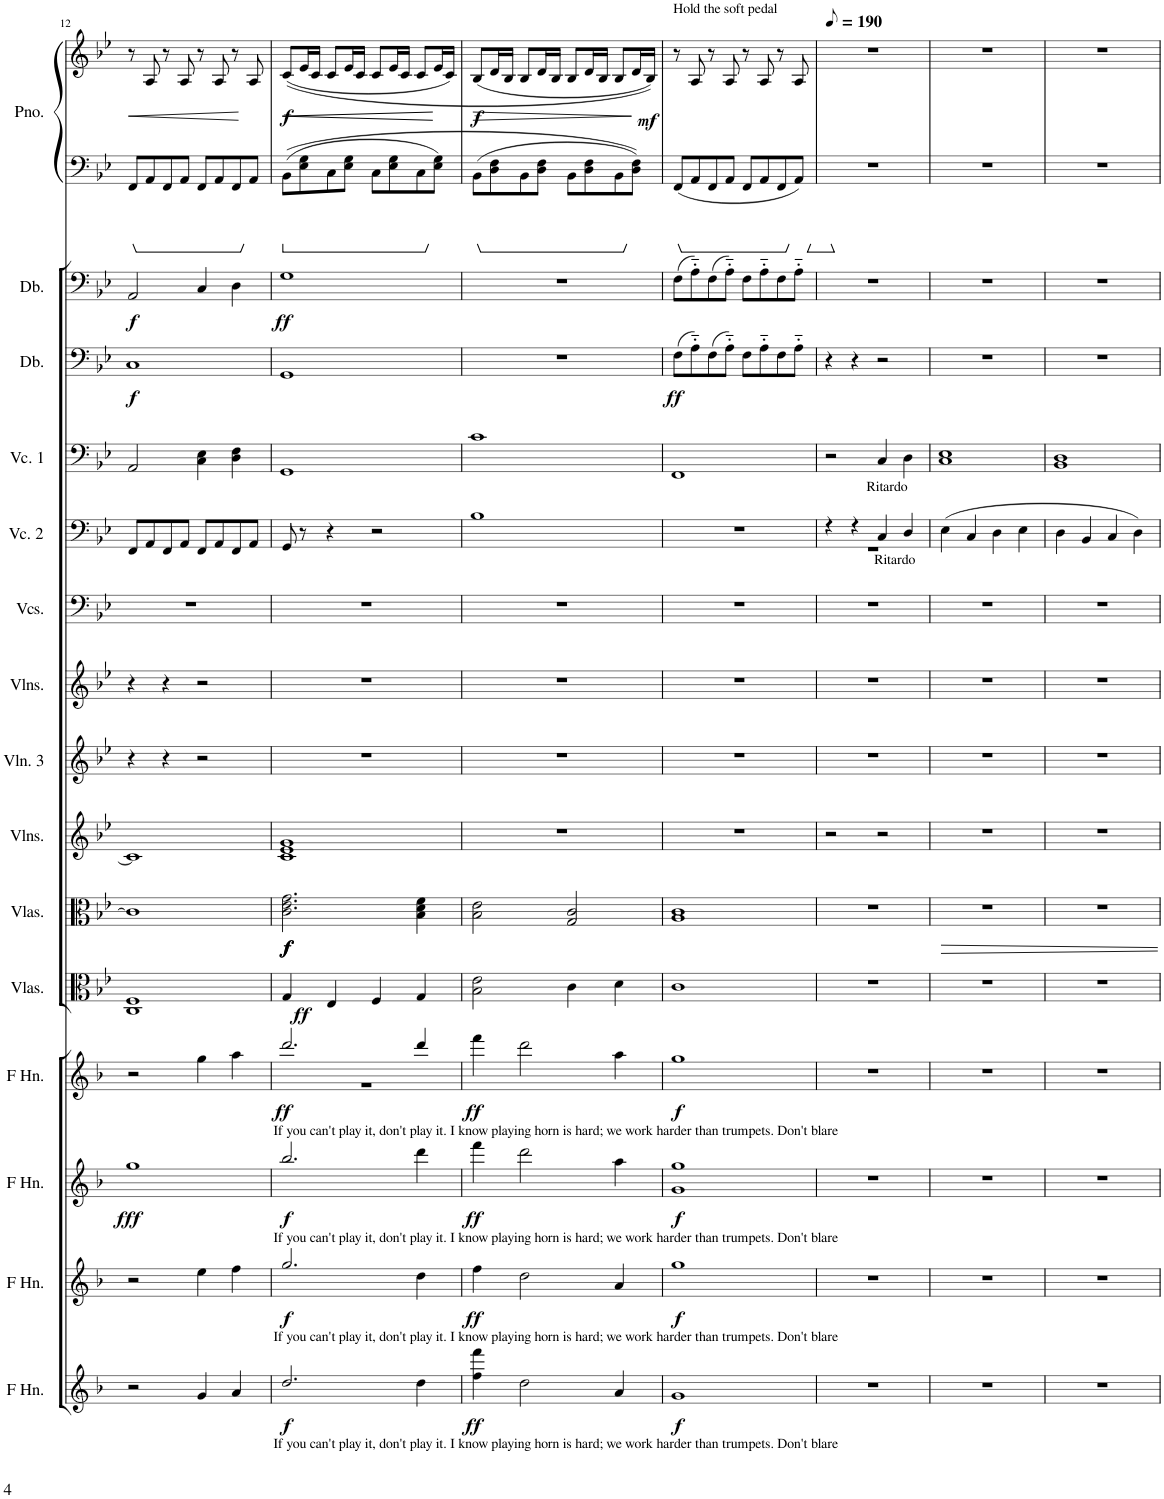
**kern	**dynam	**kern	**dynam	**kern	**dynam	**kern	**dynam	**kern	**dynam	**kern	**dynam	**kern	**kern	**kern	**kern	**kern	**kern	**kern	**dynam	**kern	**dynam	**kern	**kern	**dynam
*part15	*part15	*part14	*part14	*part13	*part13	*part12	*part12	*part11	*part11	*part10	*part10	*part9	*part8	*part7	*part6	*part5	*part4	*part3	*part3	*part2	*part2	*part1	*part1	*part1
*staff16	*staff16	*staff15	*staff15	*staff14	*staff14	*staff13	*staff13	*staff12	*staff12	*staff11	*staff11	*staff10	*staff9	*staff8	*staff7	*staff6	*staff5	*staff4	*staff4	*staff3	*staff3	*staff2	*staff1	*staff1/2
*I"Horn in F	*	*I"Horn in F	*	*I"Horn in F	*	*I"Horn in F	*	*I"Violas	*	*I"Violas	*	*I"Violins	*I"Violin 3	*I"Violins	*I"Violoncellos	*I"Violoncello Solo 2	*I"Violoncello Solo 1	*I"Double Bass	*	*I"Double Bass	*	*I"Piano	*	*
*	*	*	*	*	*	*	*	*I'Vlas.	*	*I'Vlas.	*	*I'Vlns.	*I'Vln. 3	*I'Vlns.	*I'Vcs.	*I'Vc. 2	*I'Vc. 1	*I'Db.	*	*I'Db.	*	*I'Pno.	*	*
!!LO:PB:g=z
*clefG2	*	*clefG2	*	*clefG2	*	*clefG2	*	*clefC3	*	*clefC3	*	*clefG2	*clefG2	*clefG2	*clefF4	*clefF4	*clefF4	*clefF4	*	*clefF4	*	*clefF4	*clefG2	*
*Trd4c7	*	*Trd4c7	*	*Trd4c7	*	*Trd4c7	*	*	*	*	*	*	*	*	*	*	*	*Trd7c12	*	*Trd7c12	*	*	*	*
*k[b-]	*	*k[b-]	*	*k[b-]	*	*k[b-]	*	*k[b-e-]	*	*k[b-e-]	*	*k[b-e-]	*k[b-e-]	*k[b-e-]	*k[b-e-]	*k[b-e-]	*k[b-e-]	*k[b-e-]	*	*k[b-e-]	*	*k[b-e-]	*k[b-e-]	*
*M4/4	*	*M4/4	*	*M4/4	*	*M4/4	*	*M4/4	*	*M4/4	*	*M4/4	*M4/4	*M4/4	*M4/4	*M4/4	*M4/4	*M4/4	*	*M4/4	*	*M4/4	*M4/4	*
=12	=12	=12	=12	=12	=12	=12	=12	=12	=12	=12	=12	=12	=12	=12	=12	=12	=12	=12	=12	=12	=12	=12	=12	=12
!	!	!	!	!	!LO:DY:b	!	!	!	!LO:DY:b	!	!	!	!	!	!	!	!	!	!LO:DY:b	!	!LO:DY:b	!	!	!LO:HP:b
2r	.	2r	.	1gg	fff	2r	.	1C 1F	ff	1c]	.	1c]	4r	4r	1r	8FF/L	2AA/	1C	f	2AA/	f	8FF/L	8r	<
.	.	.	.	.	.	.	.	.	.	.	.	.	.	.	.	8AA/	.	.	.	.	.	8AA/	8A/	.
.	.	.	.	.	.	.	.	.	.	.	.	.	4r	4r	.	8FF/	.	.	.	.	.	8FF/	8r	.
.	.	.	.	.	.	.	.	.	.	.	.	.	.	.	.	8AA/J	.	.	.	.	.	8AA/J	8A/	.
4g/	.	4ee\	.	.	.	4gg\	.	.	.	.	.	.	2r	2r	.	8FF/L	4C\ 4E-\	.	.	4C/	.	8FF/L	8r	.
.	.	.	.	.	.	.	.	.	.	.	.	.	.	.	.	8AA/	.	.	.	.	.	8AA/	8A/	.
4a/	.	4ff\	.	.	.	4aa\	.	.	.	.	.	.	.	.	.	8FF/	4D\ 4F\	.	.	4D\	.	8FF/	8r	.
.	.	.	.	.	.	.	.	.	.	.	.	.	.	.	.	8AA/J	.	.	.	.	.	8AA/J	8A/	.
.	.	.	.	.	.	.	.	.	.	.	.	.	.	.	.	.	.	.	.	.	.	.	.	[
=13	=13	=13	=13	=13	=13	=13	=13	=13	=13	=13	=13	=13	=13	=13	=13	=13	=13	=13	=13	=13	=13	=13	=13	=13
*	*	*	*	*	*	*^	*	*	*	*	*	*	*	*	*	*	*	*	*	*	*	*	*	*
!	!	!	!	!	!	!LO:TX:b:t=If you can't play it, don't play it. I know playing horn is hard; we work harder than trumpets. Don't blare	!	!	!	!	!	!	!	!	!	!	!	!	!	!	!	!	!	!	!
!	!	!	!	!LO:TX:b:t=If you can't play it, don't play it. I know playing horn is hard; we work harder than trumpets. Don't blare	!	!	!	!	!	!	!	!	!	!	!	!	!	!	!	!	!	!	!	!	!
!	!	!LO:TX:b:t=If you can't play it, don't play it. I know playing horn is hard; we work harder than trumpets. Don't blare	!	!	!	!	!	!	!	!	!	!	!	!	!	!	!	!	!	!	!	!	!	!	!
!LO:TX:b:t=If you can't play it, don't play it. I know playing horn is hard; we work harder than trumpets. Don't blare	!	!	!	!	!	!	!	!	!	!	!	!	!	!	!	!	!	!	!	!	!	!	!	!	!
!	!LO:DY:b	!	!LO:DY:b	!	!LO:DY:b	!	!	!LO:DY:b	!	!	!	!LO:DY:b	!	!	!	!	!	!	!	!	!	!	!	!	!LO:HP:b
!	!	!	!	!	!	!	!	!	!	!	!	!LO:DY:n=1:b	!	!	!	!	!	!	!	!	!	!	!	!	!
!	!	!	!	!	!	!	!	!	!	!	!	!LO:DY:n=2:b	!	!	!	!	!	!	!	!	!	!LO:DY:b	!	!	!LO:DY:n=1:b
2.dd/	f	2.gg/	f	2.bb-/	f	2.ddd/	1r	ff	4G/	.	2.c\ 2.e-\ 2.g\	f f f	1c 1e- 1g	1r	1r	1r	8GG/	1GG	1GG	.	1G	ff	8BB-\L	((8c/L	< f
.	.	.	.	.	.	.	.	.	.	.	.	.	.	.	.	.	8r	.	.	.	.	.	8E-\ 8G\	16e-/L	.
.	.	.	.	.	.	.	.	.	.	.	.	.	.	.	.	.	.	.	.	.	.	.	.	16c/JJ	.
.	.	.	.	.	.	.	.	.	4E-/	.	.	.	.	.	.	.	4r	.	.	.	.	.	8C\	8c/L	.
.	.	.	.	.	.	.	.	.	.	.	.	.	.	.	.	.	.	.	.	.	.	.	8E-\ 8G\J	16e-/L	.
.	.	.	.	.	.	.	.	.	.	.	.	.	.	.	.	.	.	.	.	.	.	.	.	16c/JJ	.
.	.	.	.	.	.	.	.	.	4F/	.	.	.	.	.	.	.	2r	.	.	.	.	.	8C\L	8c/L	.
.	.	.	.	.	.	.	.	.	.	.	.	.	.	.	.	.	.	.	.	.	.	.	8E-\ 8G\	16e-/L	.
.	.	.	.	.	.	.	.	.	.	.	.	.	.	.	.	.	.	.	.	.	.	.	.	16c/JJ	.
4dd\	.	4dd\	.	4ddd\	.	4ddd/	.	.	4G/	.	4B-\ 4d\ 4f\	.	.	.	.	.	.	.	.	.	.	.	8C\	8c/L	.
.	.	.	.	.	.	.	.	.	.	.	.	.	.	.	.	.	.	.	.	.	.	.	8E-\ 8G\J	16e-/L	.
.	.	.	.	.	.	.	.	.	.	.	.	.	.	.	.	.	.	.	.	.	.	.	.	16c/JJ)	.
*	*	*	*	*	*	*v	*v	*	*	*	*	*	*	*	*	*	*	*	*	*	*	*	*	*	*
.	.	.	.	.	.	.	.	.	.	.	.	.	.	.	.	.	.	.	.	.	.	.	.	[
=14	=14	=14	=14	=14	=14	=14	=14	=14	=14	=14	=14	=14	=14	=14	=14	=14	=14	=14	=14	=14	=14	=14	=14	=14
!	!LO:DY:b	!	!LO:DY:b	!	!LO:DY:b	!	!LO:DY:b	!	!	!	!	!	!	!	!	!	!	!	!	!	!	!	!	!LO:HP:b
!	!	!	!	!	!	!	!	!	!	!	!	!	!	!	!	!	!	!	!	!	!	!	!	!LO:DY:n=1:b
4ff\ 4fff\	ff	4ff\	ff	4fff\	ff	4fff\	ff	2B-\ 2e-\	.	2B-\ 2e-\	.	1r	1r	1r	1r	1B-	1c	1r	.	1r	.	8BB-\L	(8B-/L	> f
.	.	.	.	.	.	.	.	.	.	.	.	.	.	.	.	.	.	.	.	.	.	8D\ 8F\	16d/L	.
.	.	.	.	.	.	.	.	.	.	.	.	.	.	.	.	.	.	.	.	.	.	.	16B-/JJ	.
2dd\	.	2dd\	.	2ddd\	.	2ddd\	.	.	.	.	.	.	.	.	.	.	.	.	.	.	.	8BB-\	8B-/L	.
.	.	.	.	.	.	.	.	.	.	.	.	.	.	.	.	.	.	.	.	.	.	8D\ 8F\J	16d/L	.
.	.	.	.	.	.	.	.	.	.	.	.	.	.	.	.	.	.	.	.	.	.	.	16B-/JJ	.
.	.	.	.	.	.	.	.	4c\	.	2G/ 2c/	.	.	.	.	.	.	.	.	.	.	.	8BB-\L	8B-/L	.
.	.	.	.	.	.	.	.	.	.	.	.	.	.	.	.	.	.	.	.	.	.	8D\ 8F\	16d/L	.
.	.	.	.	.	.	.	.	.	.	.	.	.	.	.	.	.	.	.	.	.	.	.	16B-/JJ	.
4a/	.	4a/	.	4aa\	.	4aa\	.	4d\	.	.	.	.	.	.	.	.	.	.	.	.	.	8BB-\	8B-/L	.
.	.	.	.	.	.	.	.	.	.	.	.	.	.	.	.	.	.	.	.	.	.	8D\ 8F\J	16d/L	.
!	!	!	!	!	!	!	!	!	!	!	!	!	!	!	!	!	!	!	!	!	!	!	!	!LO:DY:n=2:b
.	.	.	.	.	.	.	.	.	.	.	.	.	.	.	.	.	.	.	.	.	.	.	16B-/JJ))	mf
.	.	.	.	.	.	.	.	.	.	.	.	.	.	.	.	.	.	.	.	.	.	.	.	]
=15	=15	=15	=15	=15	=15	=15	=15	=15	=15	=15	=15	=15	=15	=15	=15	=15	=15	=15	=15	=15	=15	=15	=15	=15
*	*	*	*	*^	*	*	*	*	*	*	*	*	*	*	*	*	*	*	*	*	*	*	*	*
!	!	!	!	!	!	!	!	!	!	!	!	!	!	!	!	!	!	!	!	!	!	!	!	!LO:TX:a:t=Hold the soft pedal	!
!	!LO:DY:b	!	!LO:DY:b	!	!	!LO:DY:b	!	!LO:DY:b	!	!	!	!	!	!	!	!	!	!	!	!LO:DY:b	!	!	!	!	!
1g	f	1gg	f	1gg	1g	f	1gg	f	1c	.	1A 1c	.	1r	1r	1r	1r	1r	1FF	(8F\L	ff	(8F\L	.	8FF/L	8r	.
.	.	.	.	.	.	.	.	.	.	.	.	.	.	.	.	.	.	.	8A'~\)	.	8A'~\)	.	8AA/	8A/	.
.	.	.	.	.	.	.	.	.	.	.	.	.	.	.	.	.	.	.	(8F\	.	(8F\	.	8FF/	8r	.
.	.	.	.	.	.	.	.	.	.	.	.	.	.	.	.	.	.	.	8A'~\J)	.	8A'~\J)	.	8AA/J	8A/	.
.	.	.	.	.	.	.	.	.	.	.	.	.	.	.	.	.	.	.	8F\L	.	8F\L	.	8FF/L	8r	.
.	.	.	.	.	.	.	.	.	.	.	.	.	.	.	.	.	.	.	8A'~\	.	8A'~\	.	8AA/	8A/	.
.	.	.	.	.	.	.	.	.	.	.	.	.	.	.	.	.	.	.	8F\	.	8F\	.	8FF/	8r	.
.	.	.	.	.	.	.	.	.	.	.	.	.	.	.	.	.	.	.	8A'~\J	.	8A'~\J	.	8AA/J	8A/	.
*	*	*	*	*v	*v	*	*	*	*	*	*	*	*	*	*	*	*	*	*	*	*	*	*	*	*
=16	=16	=16	=16	=16	=16	=16	=16	=16	=16	=16	=16	=16	=16	=16	=16	=16	=16	=16	=16	=16	=16	=16	=16	=16
*	*	*	*	*	*	*	*	*	*	*	*	*	*	*	*	*	*	*	*	*	*	*	*MM95	*
*	*	*	*	*	*	*	*	*	*	*	*	*	*	*	*	*^	*	*	*	*	*	*	*	*
1r	.	1r	.	1r	.	1r	.	1r	.	1r	.	2r	1r	1r	1r	4r	1r	2r	4r	.	1r	.	1r	1r	.
.	.	.	.	.	.	.	.	.	.	.	.	.	.	.	.	4r	.	.	4r	.	.	.	.	.	.
!	!	!	!	!	!	!	!	!	!	!	!	!	!	!	!	!	!	!LO:TX:b:t=Ritardo	!	!	!	!	!	!	!
!	!	!	!	!	!	!	!	!	!	!	!	!	!	!	!	!LO:TX:b:t=Ritardo	!	!	!	!	!	!	!	!	!
.	.	.	.	.	.	.	.	.	.	.	.	2r	.	.	.	4C/	.	4C/	2r	.	.	.	.	.	.
.	.	.	.	.	.	.	.	.	.	.	.	.	.	.	.	4D/	.	4D\	.	.	.	.	.	.	.
*	*	*	*	*	*	*	*	*	*	*	*	*	*	*	*	*v	*v	*	*	*	*	*	*	*	*
=17	=17	=17	=17	=17	=17	=17	=17	=17	=17	=17	=17	=17	=17	=17	=17	=17	=17	=17	=17	=17	=17	=17	=17	=17
1r	.	1r	.	1r	.	1r	.	1r	.	1r	.	1r	1r	1r	1r	(4E-\	1C 1E-	1r	.	1r	.	1r	1r	.
.	.	.	.	.	.	.	.	.	.	.	.	.	.	.	.	4C/	.	.	.	.	.	.	.	.
.	.	.	.	.	.	.	.	.	.	.	.	.	.	.	.	4D\	.	.	.	.	.	.	.	.
.	.	.	.	.	.	.	.	.	.	.	.	.	.	.	.	4E-\	.	.	.	.	.	.	.	.
=18	=18	=18	=18	=18	=18	=18	=18	=18	=18	=18	=18	=18	=18	=18	=18	=18	=18	=18	=18	=18	=18	=18	=18	=18
1r	.	1r	.	1r	.	1r	.	1r	.	1r	.	1r	1r	1r	1r	4D\	1BB- 1D	1r	.	1r	.	1r	1r	.
.	.	.	.	.	.	.	.	.	.	.	.	.	.	.	.	4BB-/	.	.	.	.	.	.	.	.
.	.	.	.	.	.	.	.	.	.	.	.	.	.	.	.	4C/	.	.	.	.	.	.	.	.
.	.	.	.	.	.	.	.	.	.	.	.	.	.	.	.	4D\)	.	.	.	.	.	.	.	.
=	=	=	=	=	=	=	=	=	=	=	=	=	=	=	=	=	=	=	=	=	=	=	=	=
*-	*-	*-	*-	*-	*-	*-	*-	*-	*-	*-	*-	*-	*-	*-	*-	*-	*-	*-	*-	*-	*-	*-	*-	*-
